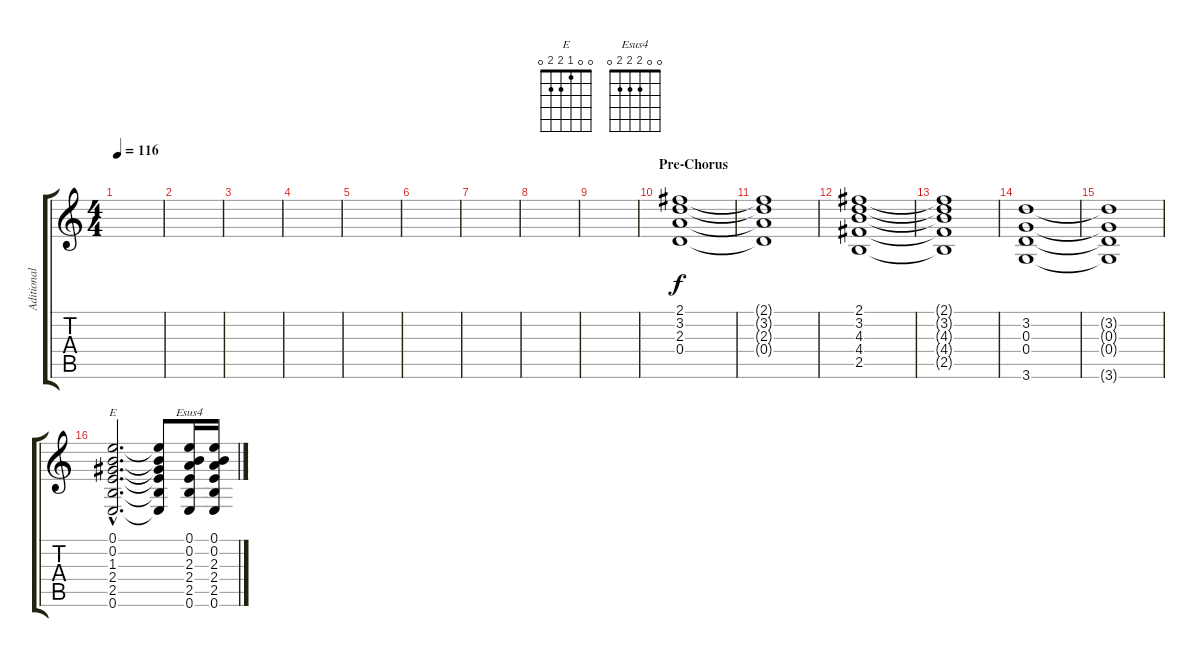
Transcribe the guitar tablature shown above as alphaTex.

\track ("Aditional Guitar" "Aditional ") {instrument distortionguitar}
\staff {score tabs}
\tuning (E4 B3 G3 D3 A2 E2) {hide}
\chord ("E" 0 0 1 2 2 0)
\chord ("Esus4" 0 0 2 2 2 0)
\ts (4 4)
\tempo 116
\clef g2
\ks c
|
|
|
|
|
|
|
|
|
\section ("" "Pre-Chorus")
(2.1 3.2 2.3 0.4).1 |
(2.1{t} 3.2{t} 2.3{t} 0.4{t}).1 |
(2.1 3.2 4.3 4.4 2.5).1 |
(2.1{t} 3.2{t} 4.3{t} 4.4{t} 2.5{t}).1 |
(3.2 0.3 0.4 3.6).1 |
(3.2{t} 0.3{t} 0.4{t} 3.6{t}).1 |
(0.1{hac} 0.2{hac} 1.3{hac} 2.4{hac} 2.5{hac} 0.6{hac}).2{d ch "E"} (0.1{t} 0.2{t} 1.3{t} 2.4{t} 2.5{t} 0.6{t}).8 (0.1 0.2 2.3 2.4 2.5 0.6).16{ch "Esus4"} (0.1 0.2 2.3 2.4 2.5 0.6).16
